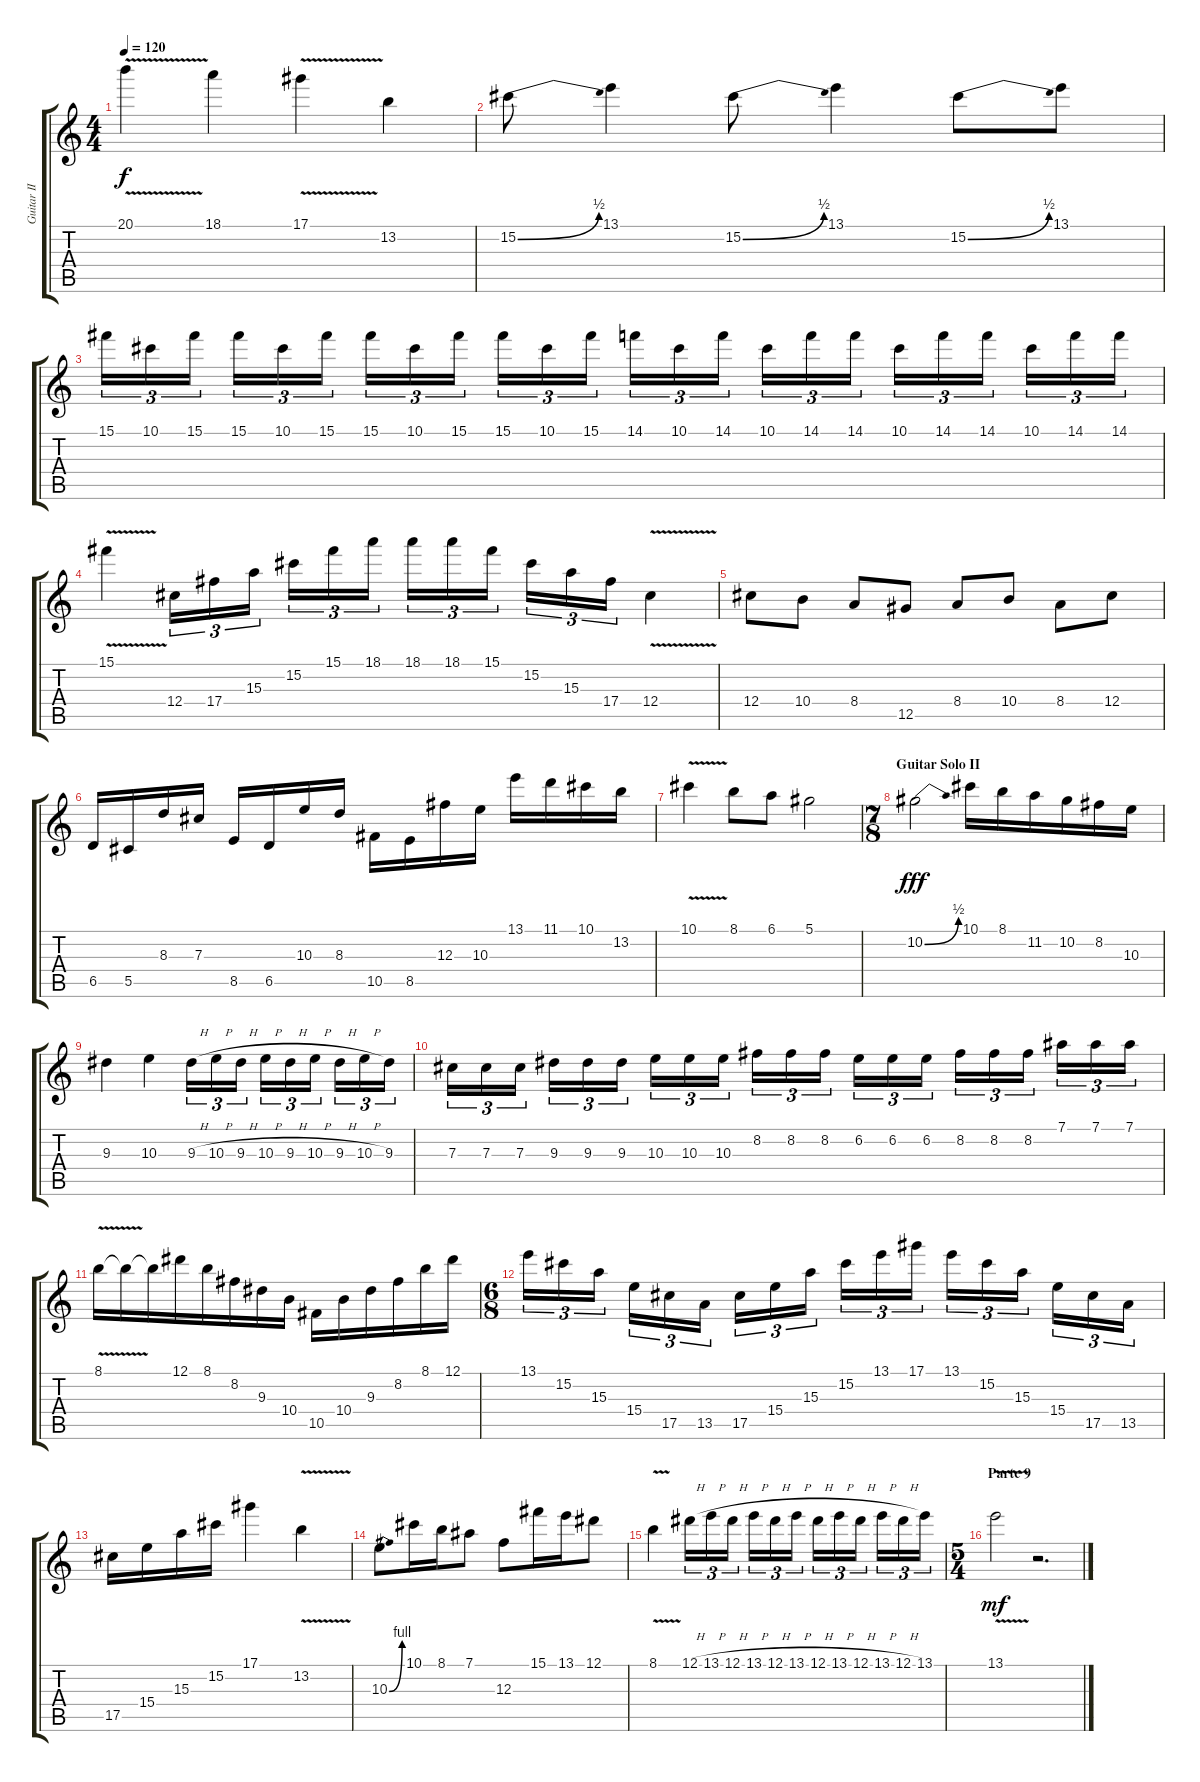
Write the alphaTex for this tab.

\track ("Guitar II (Solos)" "Guitar II ") {instrument overdrivenguitar}
\staff {score tabs}
\tuning (Eb4 Bb3 Gb3 Db3 Ab2 Eb2) {hide}
\ts (4 4)
\tempo 120
\clef g2
\ks c
20.1{v}.4{dy f} 18.1.4 17.1{v}.4 13.2.4 |
15.2{be (bend 0 0 60 2)}.8 13.1.4 15.2{be (bend 0 0 60 2)}.8 13.1.4 15.2{be (bend 0 0 60 2)}.8 13.1.8 |
15.1.16{tu (3 2)} 10.1.16{tu (3 2)} 15.1.16{tu (3 2)} 15.1.16{tu (3 2)} 10.1.16{tu (3 2)} 15.1.16{tu (3 2)} 15.1.16{tu (3 2)} 10.1.16{tu (3 2)} 15.1.16{tu (3 2)} 15.1.16{tu (3 2)} 10.1.16{tu (3 2)} 15.1.16{tu (3 2)} 14.1.16{tu (3 2)} 10.1.16{tu (3 2)} 14.1.16{tu (3 2)} 10.1.16{tu (3 2)} 14.1.16{tu (3 2)} 14.1.16{tu (3 2)} 10.1.16{tu (3 2)} 14.1.16{tu (3 2)} 14.1.16{tu (3 2)} 10.1.16{tu (3 2)} 14.1.16{tu (3 2)} 14.1.16{tu (3 2)} |
15.1{v}.4 12.4.16{tu (3 2)} 17.4.16{tu (3 2)} 15.3.16{tu (3 2)} 15.2.16{tu (3 2)} 15.1.16{tu (3 2)} 18.1.16{tu (3 2)} 18.1.16{tu (3 2)} 18.1.16{tu (3 2)} 15.1.16{tu (3 2)} 15.2.16{tu (3 2)} 15.3.16{tu (3 2)} 17.4.16{tu (3 2)} 12.4{v}.4 |
12.4.8 10.4.8 8.4.8 12.5.8 8.4.8 10.4.8 8.4.8 12.4.8 |
6.5.16 5.5.16 8.3.16 7.3.16 8.5.16 6.5.16 10.3.16 8.3.16 10.5.16 8.5.16 12.3.16 10.3.16 13.1.16 11.1.16 10.1.16 13.2.16 |
10.1{v}.4 8.1.8 6.1.8 5.1.2 |
\ts (7 8)
\section ("" "Guitar Solo II")
10.2{be (bend 0 0 60 2)}.2{dy fff} 10.1.16 8.1.16 11.2.16 10.2.16 8.2.16 10.3.16 |
9.3.4 10.3.4 9.3{h}.16{tu (3 2)} 10.3{h}.16{tu (3 2)} 9.3{h}.16{tu (3 2)} 10.3{h}.16{tu (3 2)} 9.3{h}.16{tu (3 2)} 10.3{h}.16{tu (3 2)} 9.3{h}.16{tu (3 2)} 10.3{h}.16{tu (3 2)} 9.3.16{tu (3 2)} |
7.3.16{tu (3 2)} 7.3.16{tu (3 2)} 7.3.16{tu (3 2)} 9.3.16{tu (3 2)} 9.3.16{tu (3 2)} 9.3.16{tu (3 2)} 10.3.16{tu (3 2)} 10.3.16{tu (3 2)} 10.3.16{tu (3 2)} 8.2.16{tu (3 2)} 8.2.16{tu (3 2)} 8.2.16{tu (3 2)} 6.2.16{tu (3 2)} 6.2.16{tu (3 2)} 6.2.16{tu (3 2)} 8.2.16{tu (3 2)} 8.2.16{tu (3 2)} 8.2.16{tu (3 2)} 7.1.16{tu (3 2)} 7.1.16{tu (3 2)} 7.1.16{tu (3 2)} |
8.1{v}.16 8.1{t}.16 8.1{t}.16 12.1.16 8.1.16 8.2.16 9.3.16 10.4.16 10.5.16 10.4.16 9.3.16 8.2.16 8.1.16 12.1.16 |
\ts (6 8)
13.1.16{tu (3 2)} 15.2.16{tu (3 2)} 15.3.16{tu (3 2)} 15.4.16{tu (3 2)} 17.5.16{tu (3 2)} 13.5.16{tu (3 2)} 17.5.16{tu (3 2)} 15.4.16{tu (3 2)} 15.3.16{tu (3 2)} 15.2.16{tu (3 2)} 13.1.16{tu (3 2)} 17.1.16{tu (3 2)} 13.1.16{tu (3 2)} 15.2.16{tu (3 2)} 15.3.16{tu (3 2)} 15.4.16{tu (3 2)} 17.5.16{tu (3 2)} 13.5.16{tu (3 2)} |
17.5.16 15.4.16 15.3.16 15.2.16 17.1.4 13.2{v}.4 |
10.3{be (bend 0 0 60 4)}.8 10.1.16 8.1.16 7.1.8 12.3.8 15.1.16 13.1.16 12.1.8 |
8.1{v}.4 12.1{h}.16{tu (3 2)} 13.1{h}.16{tu (3 2)} 12.1{h}.16{tu (3 2)} 13.1{h}.16{tu (3 2)} 12.1{h}.16{tu (3 2)} 13.1{h}.16{tu (3 2)} 12.1{h}.16{tu (3 2)} 13.1{h}.16{tu (3 2)} 12.1{h}.16{tu (3 2)} 13.1{h}.16{tu (3 2)} 12.1{h}.16{tu (3 2)} 13.1.16{tu (3 2)} |
\ts (5 4)
\section ("" "Parte 9 ")
13.1{v}.2{dy mf} r.2{d}
